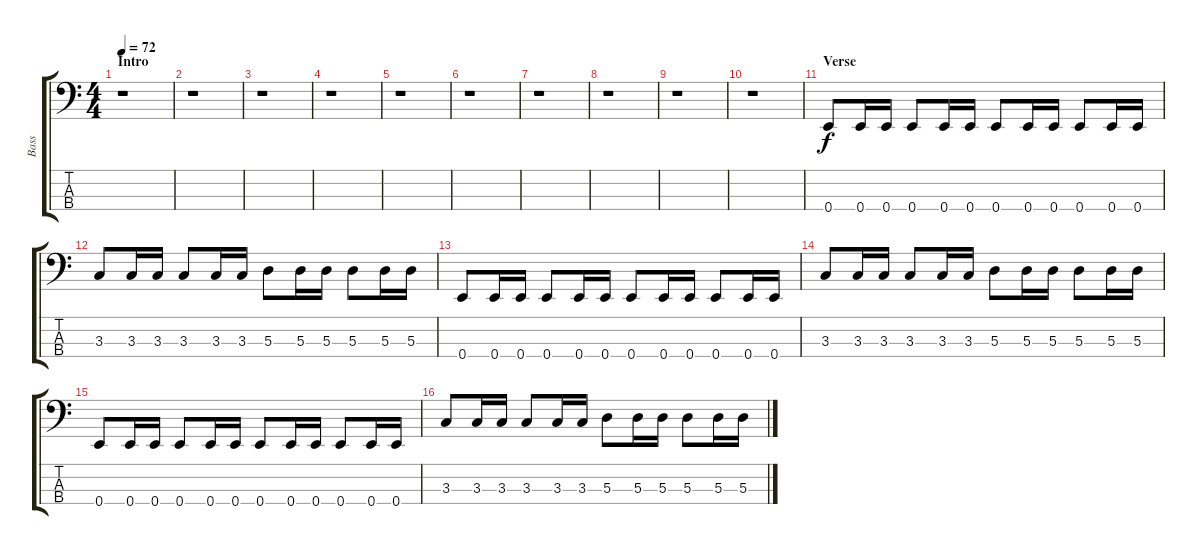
\track ("Bass" "Bass") {instrument electricbassfinger}
\staff {score tabs}
\tuning (G2 D2 A1 E1) {hide}
\ts (4 4)
\section ("" "Intro")
\tempo 72
\clef f4
\ks c
r.1{dy f instrument electricbassfinger} |
r.1 |
r.1 |
r.1 |
r.1 |
r.1 |
r.1 |
r.1 |
r.1 |
r.1 |
\section ("" "Verse")
0.4.8 0.4.16 0.4.16 0.4.8 0.4.16 0.4.16 0.4.8 0.4.16 0.4.16 0.4.8 0.4.16 0.4.16 |
3.3.8 3.3.16 3.3.16 3.3.8 3.3.16 3.3.16 5.3.8 5.3.16 5.3.16 5.3.8 5.3.16 5.3.16 |
0.4.8 0.4.16 0.4.16 0.4.8 0.4.16 0.4.16 0.4.8 0.4.16 0.4.16 0.4.8 0.4.16 0.4.16 |
3.3.8 3.3.16 3.3.16 3.3.8 3.3.16 3.3.16 5.3.8 5.3.16 5.3.16 5.3.8 5.3.16 5.3.16 |
0.4.8 0.4.16 0.4.16 0.4.8 0.4.16 0.4.16 0.4.8 0.4.16 0.4.16 0.4.8 0.4.16 0.4.16 |
3.3.8 3.3.16 3.3.16 3.3.8 3.3.16 3.3.16 5.3.8 5.3.16 5.3.16 5.3.8 5.3.16 5.3.16
